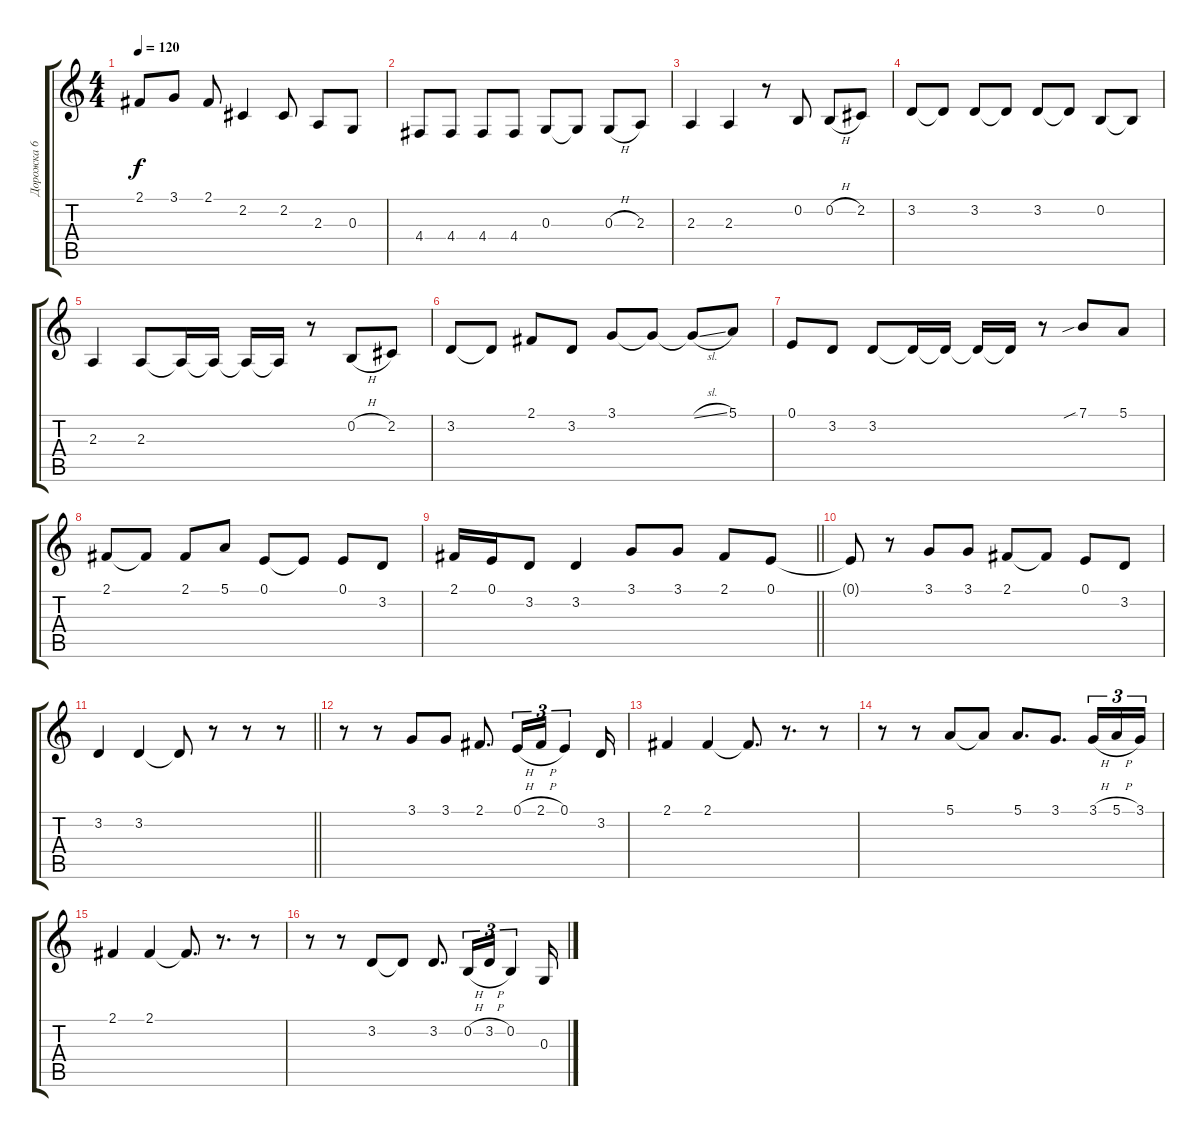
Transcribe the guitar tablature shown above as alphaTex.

\track ("Дорожка 6" "Дорожка 6") {instrument viola}
\staff {score tabs}
\tuning (E4 B3 G3 D3 A2 E2) {hide}
\ts (4 4)
\tempo 120
\clef g2
\ks c
2.1.8{dy f} 3.1.8 2.1.8 2.2.4 2.2.8 2.3.8 0.3.8 |
4.4.8 4.4.8 4.4.8 4.4.8 0.3.8 0.3{t}.8 0.3{h}.8 2.3.8 |
2.3.4 2.3.4 r.8 0.2.8 0.2{h}.8 2.2.8 |
3.2.8 3.2{t}.8 3.2.8 3.2{t}.8 3.2.8 3.2{t}.8 0.2.8 0.2{t}.8 |
2.3.4 2.3.8 2.3{t}.16 2.3{t}.16 2.3{t}.16 2.3{t}.16 r.8 0.2{h}.8 2.2.8 |
3.2.8 3.2{t}.8 2.1.8 3.2.8 3.1.8 3.1{t}.8 3.1{sl t}.8 5.1.8 |
0.1.8 3.2.8 3.2.8 3.2{t}.16 3.2{t}.16 3.2{t}.16 3.2{t}.16 r.8 7.1{sib}.8 5.1.8 |
2.1.8 2.1{t}.8 2.1.8 5.1.8 0.1.8 0.1{t}.8 0.1.8 3.2.8 |
\barLineRight lightlight
2.1.16 0.1.16 3.2.8 3.2.4 3.1.8 3.1.8 2.1.8 0.1.8 |
0.1{t}.8{volume 14} r.8 3.1.8 3.1.8 2.1.8 2.1{t}.8 0.1.8 3.2.8 |
\barLineRight lightlight
3.2.4 3.2.4 3.2{t}.8 r.8 r.8 r.8 |
r.8 r.8 3.1.8 3.1.8 2.1.8{d} 0.1{h}.16{tu (3 2)} 2.1{h}.16{tu (3 2)} 0.1.4{tu (3 2)} 3.2.16 |
2.1.4 2.1.4 2.1{t}.8{d} r.8{d} r.8 |
r.8 r.8 5.1.8 5.1{t}.8 5.1.8{d} 3.1.8{d} 3.1{h}.16{tu (3 2)} 5.1{h}.16{tu (3 2)} 3.1.16{tu (3 2)} |
2.1.4 2.1.4 2.1{t}.8{d} r.8{d} r.8 |
r.8 r.8 3.2.8 3.2{t}.8 3.2.8{d} 0.2{h}.16{tu (3 2)} 3.2{h}.16{tu (3 2)} 0.2.4{tu (3 2)} 0.3.16
